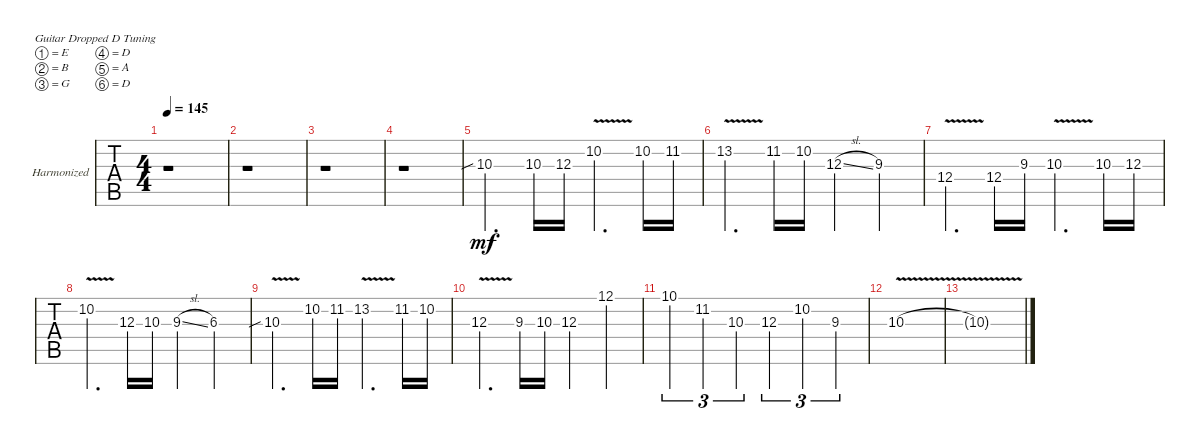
\defaultSystemsLayout 4
\bracketExtendMode groupsimilarinstruments
\firstSystemTrackNameOrientation horizontal
\otherSystemsTrackNameOrientation horizontal
\track ("Harmonized Guitar" "Harmonized") {instrument distortionguitar}
\staff {tabs}
\tuning (E4 B3 G3 D3 A2 D2)
\ts (4 4)
\tempo 145
\clef g2
\ks c
r.1{dy mf} |
r.1 |
r.1 |
r.1 |
10.3{sib}.4{d} 10.3.16 12.3.16 10.2{v}.4{d} 10.2.16 11.2.16 |
13.2{v}.4{d} 11.2.16 10.2.16 12.3{sl}.4 9.3.4 |
12.4{v}.4{d} 12.4.16 9.3.16 10.3{v}.4{d} 10.3.16 12.3.16 |
10.2{v}.4{d} 12.3.16 10.3.16 9.3{sl}.4 6.3.4 |
10.3{v sib}.4{d} 10.2.16 11.2.16 13.2{v}.4{d} 11.2.16 10.2.16 |
12.3{v}.4{d} 9.3.16 10.3.16 12.3.4 12.1.4 |
10.1.4{tu (3 2)} 11.2.4{tu (3 2)} 10.3.4{tu (3 2)} 12.3.4{tu (3 2)} 10.2.4{tu (3 2)} 9.3.4{tu (3 2)} |
10.3{v}.1 |
10.3{t}.1
